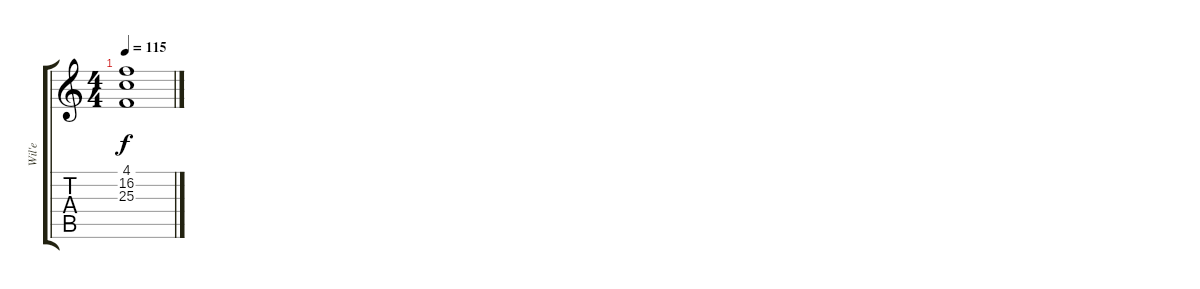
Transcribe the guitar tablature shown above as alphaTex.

\track ("Wil'e" "Wil'e") {instrument stringensemble1}
\staff {score tabs}
\tuning (Db4 Ab3 E3 B2 Gb2 Db2) {hide}
\ts (4 4)
\tempo 115
\clef g2
\ks c
(4.1 16.2 25.3).1{dy f}
